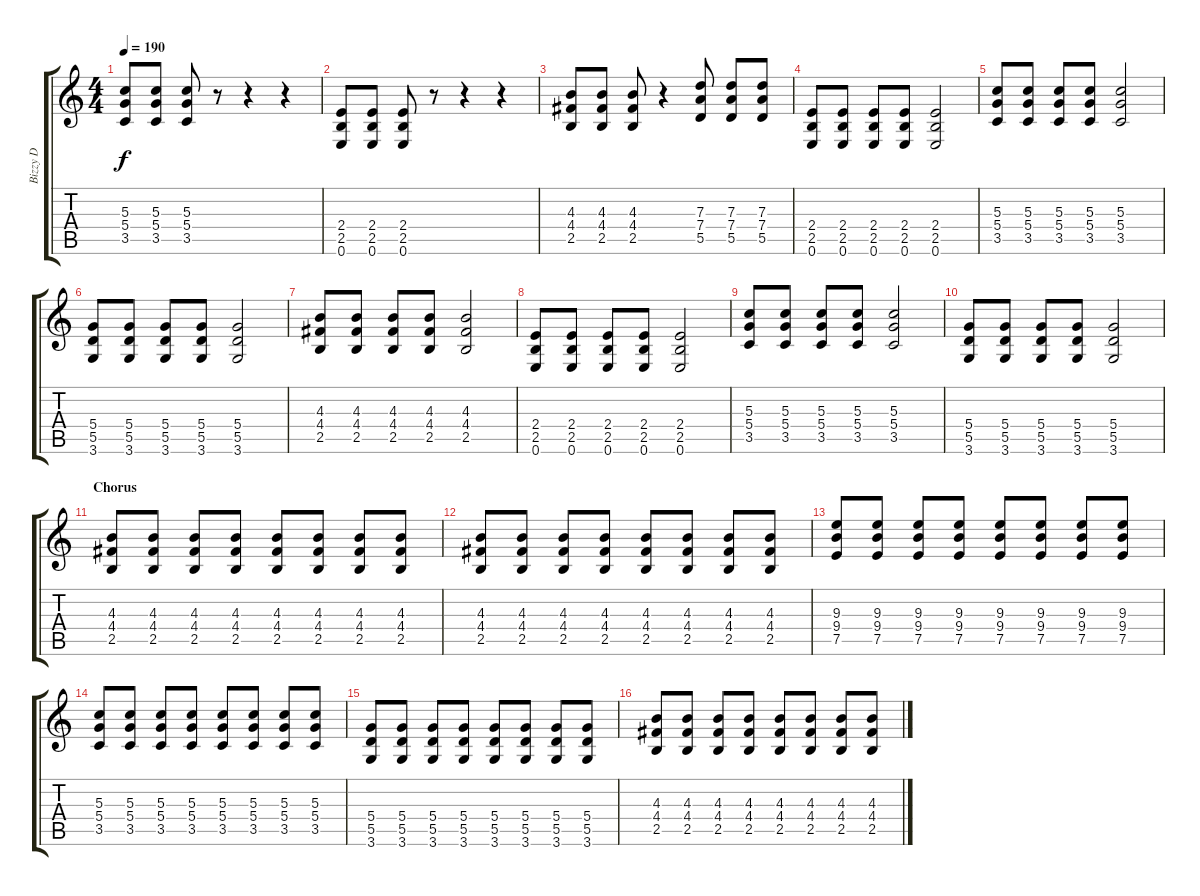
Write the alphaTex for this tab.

\track ("Bizzy D" "Bizzy D") {instrument distortionguitar}
\staff {score tabs}
\tuning (E4 B3 G3 D3 A2 E2) {hide}
\ts (4 4)
\tempo 190
\clef g2
\ks c
(5.3 5.4 3.5).8{dy f} (5.3 5.4 3.5).8 (5.3 5.4 3.5).8 r.8 r.4 r.4 |
(2.4 2.5 0.6).8 (2.4 2.5 0.6).8 (2.4 2.5 0.6).8 r.8 r.4 r.4 |
(4.3 4.4 2.5).8 (4.3 4.4 2.5).8 (4.3 4.4 2.5).8 r.4 (7.3 7.4 5.5).8 (7.3 7.4 5.5).8 (7.3 7.4 5.5).8 |
(2.4 2.5 0.6).8 (2.4 2.5 0.6).8 (2.4 2.5 0.6).8 (2.4 2.5 0.6).8 (2.4 2.5 0.6).2 |
(5.3 5.4 3.5).8 (5.3 5.4 3.5).8 (5.3 5.4 3.5).8 (5.3 5.4 3.5).8 (5.3 5.4 3.5).2 |
(5.4 5.5 3.6).8 (5.4 5.5 3.6).8 (5.4 5.5 3.6).8 (5.4 5.5 3.6).8 (5.4 5.5 3.6).2 |
(4.3 4.4 2.5).8 (4.3 4.4 2.5).8 (4.3 4.4 2.5).8 (4.3 4.4 2.5).8 (4.3 4.4 2.5).2 |
(2.4 2.5 0.6).8 (2.4 2.5 0.6).8 (2.4 2.5 0.6).8 (2.4 2.5 0.6).8 (2.4 2.5 0.6).2 |
(5.3 5.4 3.5).8 (5.3 5.4 3.5).8 (5.3 5.4 3.5).8 (5.3 5.4 3.5).8 (5.3 5.4 3.5).2 |
(5.4 5.5 3.6).8 (5.4 5.5 3.6).8 (5.4 5.5 3.6).8 (5.4 5.5 3.6).8 (5.4 5.5 3.6).2 |
\section ("" "Chorus")
(4.3 4.4 2.5).8 (4.3 4.4 2.5).8 (4.3 4.4 2.5).8 (4.3 4.4 2.5).8 (4.3 4.4 2.5).8 (4.3 4.4 2.5).8 (4.3 4.4 2.5).8 (4.3 4.4 2.5).8 |
(4.3 4.4 2.5).8 (4.3 4.4 2.5).8 (4.3 4.4 2.5).8 (4.3 4.4 2.5).8 (4.3 4.4 2.5).8 (4.3 4.4 2.5).8 (4.3 4.4 2.5).8 (4.3 4.4 2.5).8 |
(9.3 9.4 7.5).8 (9.3 9.4 7.5).8 (9.3 9.4 7.5).8 (9.3 9.4 7.5).8 (9.3 9.4 7.5).8 (9.3 9.4 7.5).8 (9.3 9.4 7.5).8 (9.3 9.4 7.5).8 |
(5.3 5.4 3.5).8 (5.3 5.4 3.5).8 (5.3 5.4 3.5).8 (5.3 5.4 3.5).8 (5.3 5.4 3.5).8 (5.3 5.4 3.5).8 (5.3 5.4 3.5).8 (5.3 5.4 3.5).8 |
(5.4 5.5 3.6).8 (5.4 5.5 3.6).8 (5.4 5.5 3.6).8 (5.4 5.5 3.6).8 (5.4 5.5 3.6).8 (5.4 5.5 3.6).8 (5.4 5.5 3.6).8 (5.4 5.5 3.6).8 |
(4.3 4.4 2.5).8 (4.3 4.4 2.5).8 (4.3 4.4 2.5).8 (4.3 4.4 2.5).8 (4.3 4.4 2.5).8 (4.3 4.4 2.5).8 (4.3 4.4 2.5).8 (4.3 4.4 2.5).8
